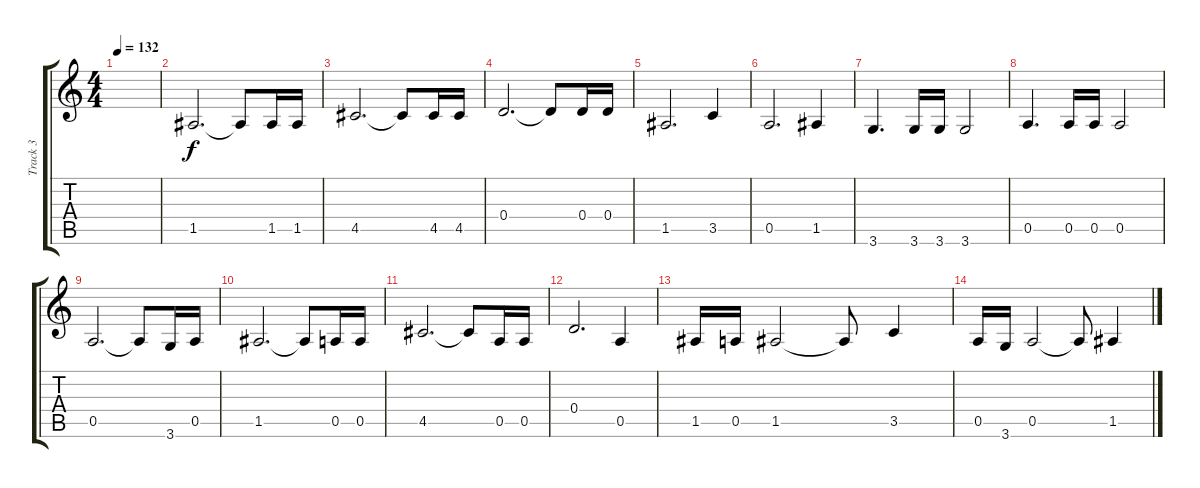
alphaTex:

\track ("Track 3" "Track 3") {instrument distortionguitar}
\staff {score tabs}
\tuning (E4 B3 G3 D3 A2 E2) {hide}
\ts (4 4)
\tempo 132
\clef g2
\ks c
|
1.5.2{d} 1.5{t}.8 1.5.16 1.5.16 |
4.5.2{d} 4.5{t}.8 4.5.16 4.5.16 |
0.4.2{d} 0.4{t}.8 0.4.16 0.4.16 |
1.5.2{d} 3.5.4 |
0.5.2{d} 1.5.4 |
3.6.4{d} 3.6.16 3.6.16 3.6.2 |
0.5.4{d} 0.5.16 0.5.16 0.5.2 |
0.5.2{d} 0.5{t}.8 3.6.16 0.5.16 |
1.5.2{d} 1.5{t}.8 0.5.16 0.5.16 |
4.5.2{d} 4.5{t}.8 0.5.16 0.5.16 |
0.4.2{d} 0.5.4 |
1.5.16 0.5.16 1.5.2 1.5{t}.8 3.5.4 |
0.5.16 3.6.16 0.5.2 0.5{t}.8 1.5.4
